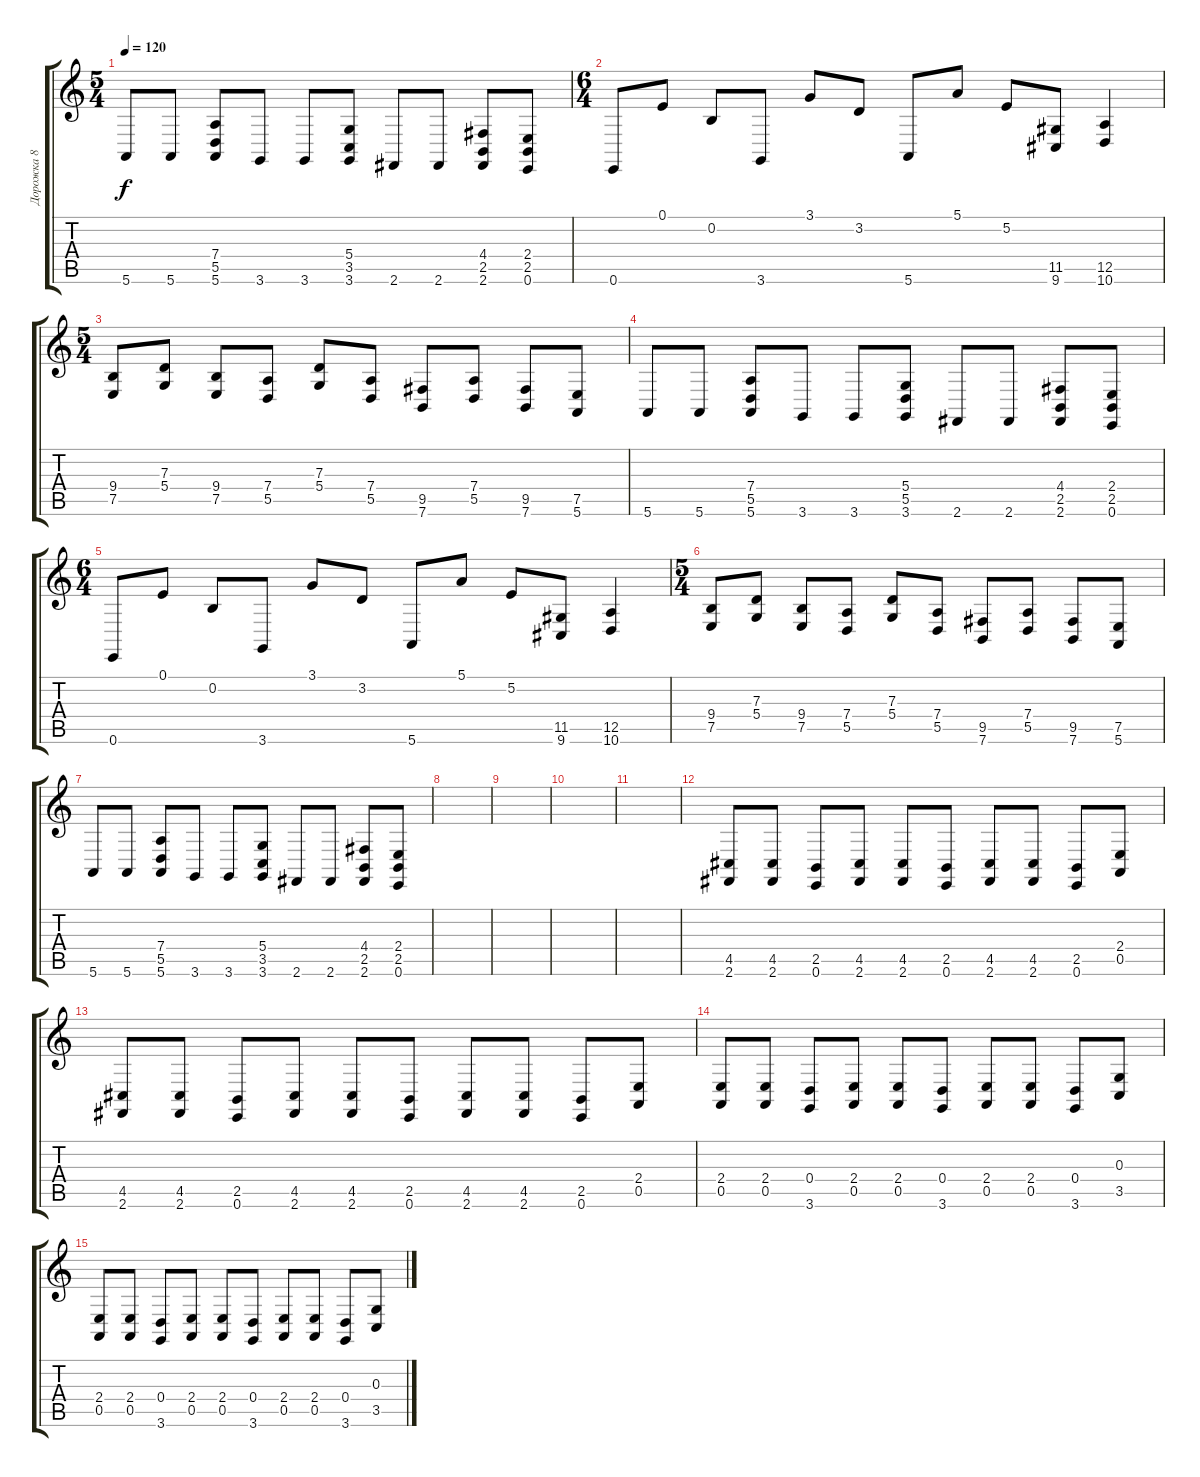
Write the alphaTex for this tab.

\track ("Дорожка 8" "Дорожка 8") {instrument churchorgan}
\staff {score tabs}
\tuning (E4 B3 G3 D3 A2 E2) {hide}
\ts (5 4)
\tempo 120
\clef g2
\ks c
5.6.8{dy f} 5.6.8 (7.4 5.5 5.6).8 3.6.8 3.6.8 (5.4 3.5 3.6).8 2.6.8 2.6.8 (4.4 2.5 2.6).8 (2.4 2.5 0.6).8 |
\ts (6 4)
0.6.8 0.1.8 0.2.8 3.6.8 3.1.8 3.2.8 5.6.8 5.1.8 5.2.8 (11.5 9.6).8 (12.5 10.6).4 |
\ts (5 4)
(9.4 7.5).8 (7.3 5.4).8 (9.4 7.5).8 (7.4 5.5).8 (7.3 5.4).8 (7.4 5.5).8 (9.5 7.6).8 (7.4 5.5).8 (9.5 7.6).8 (7.5 5.6).8 |
5.6.8 5.6.8 (7.4 5.5 5.6).8 3.6.8 3.6.8 (5.4 5.5 3.6).8 2.6.8 2.6.8 (4.4 2.5 2.6).8 (2.4 2.5 0.6).8 |
\ts (6 4)
0.6.8 0.1.8 0.2.8 3.6.8 3.1.8 3.2.8 5.6.8 5.1.8 5.2.8 (11.5 9.6).8 (12.5 10.6).4 |
\ts (5 4)
(9.4 7.5).8 (7.3 5.4).8 (9.4 7.5).8 (7.4 5.5).8 (7.3 5.4).8 (7.4 5.5).8 (9.5 7.6).8 (7.4 5.5).8 (9.5 7.6).8 (7.5 5.6).8 |
5.6.8 5.6.8 (7.4 5.5 5.6).8 3.6.8 3.6.8 (5.4 3.5 3.6).8 2.6.8 2.6.8 (4.4 2.5 2.6).8 (2.4 2.5 0.6).8 |
|
|
|
|
(4.5 2.6).8 (4.5 2.6).8 (2.5 0.6).8 (4.5 2.6).8 (4.5 2.6).8 (2.5 0.6).8 (4.5 2.6).8 (4.5 2.6).8 (2.5 0.6).8 (2.4 0.5).8 |
(4.5 2.6).8 (4.5 2.6).8 (2.5 0.6).8 (4.5 2.6).8 (4.5 2.6).8 (2.5 0.6).8 (4.5 2.6).8 (4.5 2.6).8 (2.5 0.6).8 (2.4 0.5).8 |
(2.4 0.5).8 (2.4 0.5).8 (0.4 3.6).8 (2.4 0.5).8 (2.4 0.5).8 (0.4 3.6).8 (2.4 0.5).8 (2.4 0.5).8 (0.4 3.6).8 (0.3 3.5).8 |
(2.4 0.5).8 (2.4 0.5).8 (0.4 3.6).8 (2.4 0.5).8 (2.4 0.5).8 (0.4 3.6).8 (2.4 0.5).8 (2.4 0.5).8 (0.4 3.6).8 (0.3 3.5).8
